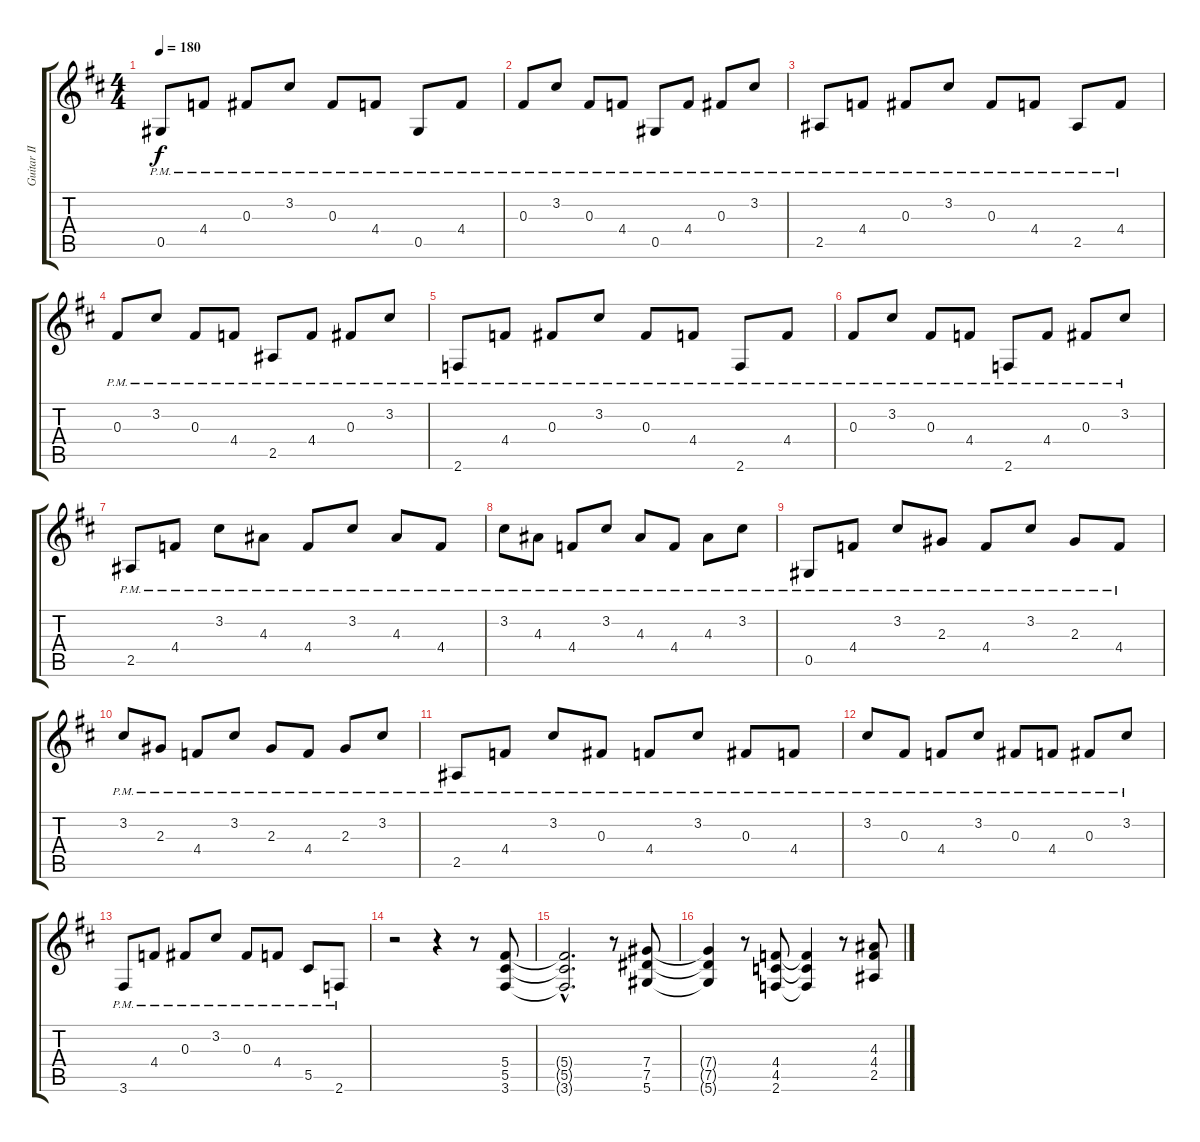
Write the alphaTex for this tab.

\track ("Guitar II" "Guitar II") {instrument distortionguitar}
\staff {score tabs}
\tuning (Eb4 Bb3 Gb3 Db3 Ab2 Eb2) {hide}
\ts (4 4)
\tempo 180
\clef g2
\ks bminor
0.5{pm}.8{dy f} 4.4{pm}.8 0.3{pm}.8 3.2{pm}.8 0.3{pm}.8 4.4{pm}.8 0.5{pm}.8 4.4{pm}.8 |
0.3{pm}.8 3.2{pm}.8 0.3{pm}.8 4.4{pm}.8 0.5{pm}.8 4.4{pm}.8 0.3{pm}.8 3.2{pm}.8 |
2.5{pm}.8 4.4{pm}.8 0.3{pm}.8 3.2{pm}.8 0.3{pm}.8 4.4{pm}.8 2.5{pm}.8 4.4{pm}.8 |
0.3{pm}.8 3.2{pm}.8 0.3{pm}.8 4.4{pm}.8 2.5{pm}.8 4.4{pm}.8 0.3{pm}.8 3.2{pm}.8 |
2.6{pm}.8 4.4{pm}.8 0.3{pm}.8 3.2{pm}.8 0.3{pm}.8 4.4{pm}.8 2.6{pm}.8 4.4{pm}.8 |
0.3{pm}.8 3.2{pm}.8 0.3{pm}.8 4.4{pm}.8 2.6{pm}.8 4.4{pm}.8 0.3{pm}.8 3.2{pm}.8 |
2.5{pm}.8 4.4{pm}.8 3.2{pm}.8 4.3{pm}.8 4.4{pm}.8 3.2{pm}.8 4.3{pm}.8 4.4{pm}.8 |
3.2{pm}.8 4.3{pm}.8 4.4{pm}.8 3.2{pm}.8 4.3{pm}.8 4.4{pm}.8 4.3{pm}.8 3.2{pm}.8 |
0.5{pm}.8 4.4{pm}.8 3.2{pm}.8 2.3{pm}.8 4.4{pm}.8 3.2{pm}.8 2.3{pm}.8 4.4{pm}.8 |
3.2{pm}.8 2.3{pm}.8 4.4{pm}.8 3.2{pm}.8 2.3{pm}.8 4.4{pm}.8 2.3{pm}.8 3.2{pm}.8 |
2.5{pm}.8 4.4{pm}.8 3.2{pm}.8 0.3{pm}.8 4.4{pm}.8 3.2{pm}.8 0.3{pm}.8 4.4{pm}.8 |
3.2{pm}.8 0.3{pm}.8 4.4{pm}.8 3.2{pm}.8 0.3{pm}.8 4.4{pm}.8 0.3{pm}.8 3.2{pm}.8 |
3.6{pm}.8 4.4{pm}.8 0.3{pm}.8 3.2{pm}.8 0.3{pm}.8 4.4{pm}.8 5.5{pm}.8 2.6{pm}.8 |
r.2 r.4 r.8 (5.4 5.5 3.6).8 |
(5.4{hac t} 5.5{hac t} 3.6{hac t}).2{d} r.8 (7.4 7.5 5.6).8 |
(7.4{t} 7.5{t} 5.6{t}).4 r.8 (4.4 4.5 2.6).8 (4.4{t} 4.5{t} 2.6{t}).4 r.8 (4.3 4.4 2.5).8
